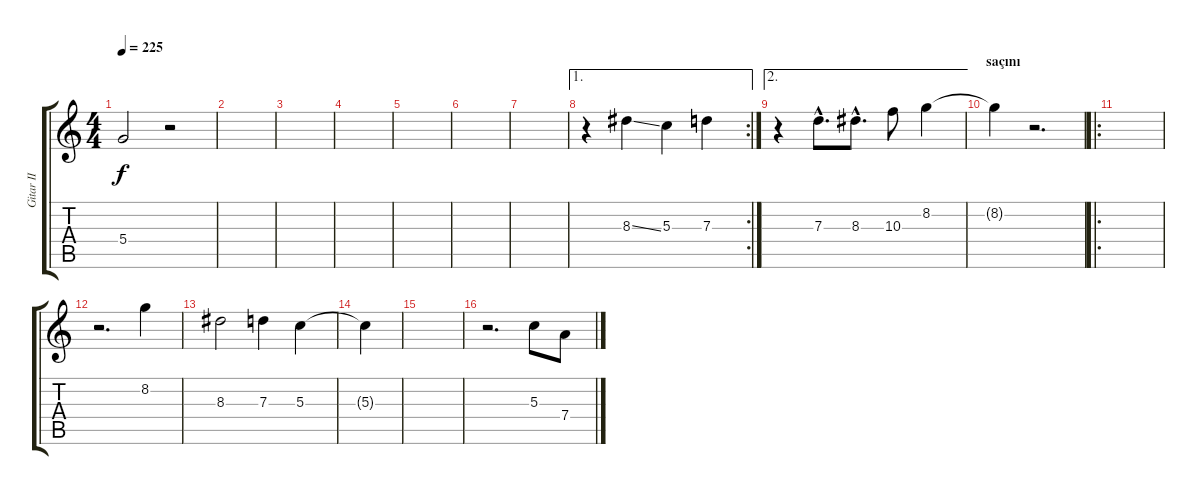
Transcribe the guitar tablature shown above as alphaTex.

\track ("Gitar II" "Gitar II") {instrument distortionguitar}
\staff {score tabs}
\tuning (E4 B3 G3 D3 A2 E2) {hide}
\ts (4 4)
\tempo 225
\clef g2
\ks c
5.4.2{dy f} r.2 |
|
|
|
|
|
|
\ae 1
\rc 2
r.4 8.3{ss}.4 5.3.4 7.3.4 |
\ae 2
r.4 7.3{hac}.8{d} 8.3{hac}.8{d} 10.3.8 8.2.4 |
\section ("" "saçını")
8.2{t}.4 r.2{d} |
\ro
|
r.2{d} 8.2.4 |
8.3.2 7.3.4 5.3.4 |
5.3{t}.4 |
|
r.2{d} 5.3.8 7.4.8
